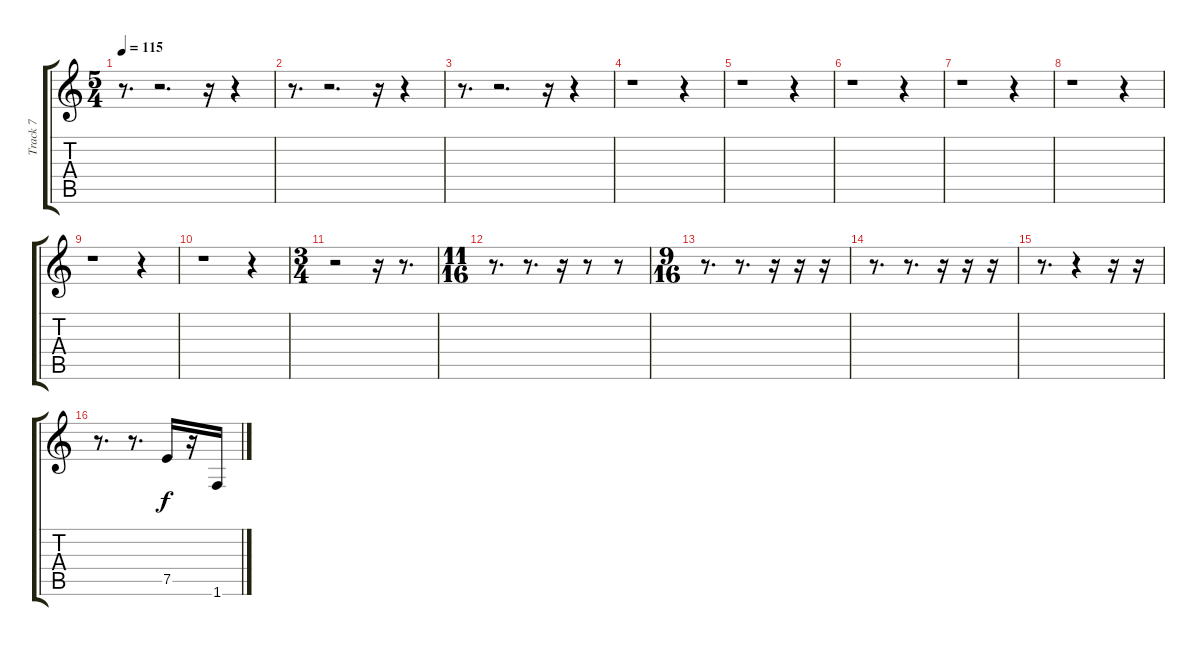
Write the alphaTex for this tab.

\track ("Track 7" "Track 7") {instrument electricguitarclean}
\staff {score tabs}
\tuning (E4 B3 G3 D3 A2 E2) {hide}
\ts (5 4)
\tempo 115
\clef g2
\ks c
r.8{d dy f} r.2{d} r.16 r.4 |
r.8{d} r.2{d} r.16 r.4 |
r.8{d} r.2{d} r.16 r.4 |
r.1 r.4 |
r.1 r.4 |
r.1 r.4 |
r.1 r.4 |
r.1 r.4 |
r.1 r.4 |
r.1 r.4 |
\ts (3 4)
r.2 r.16 r.8{d} |
\ts (11 16)
r.8{d} r.8{d} r.16 r.8 r.8 |
\ts (9 16)
r.8{d} r.8{d} r.16 r.16 r.16 |
r.8{d} r.8{d} r.16 r.16 r.16 |
r.8{d} r.4 r.16 r.16 |
r.8{d} r.8{d} 7.5.16 r.16 1.6.16
